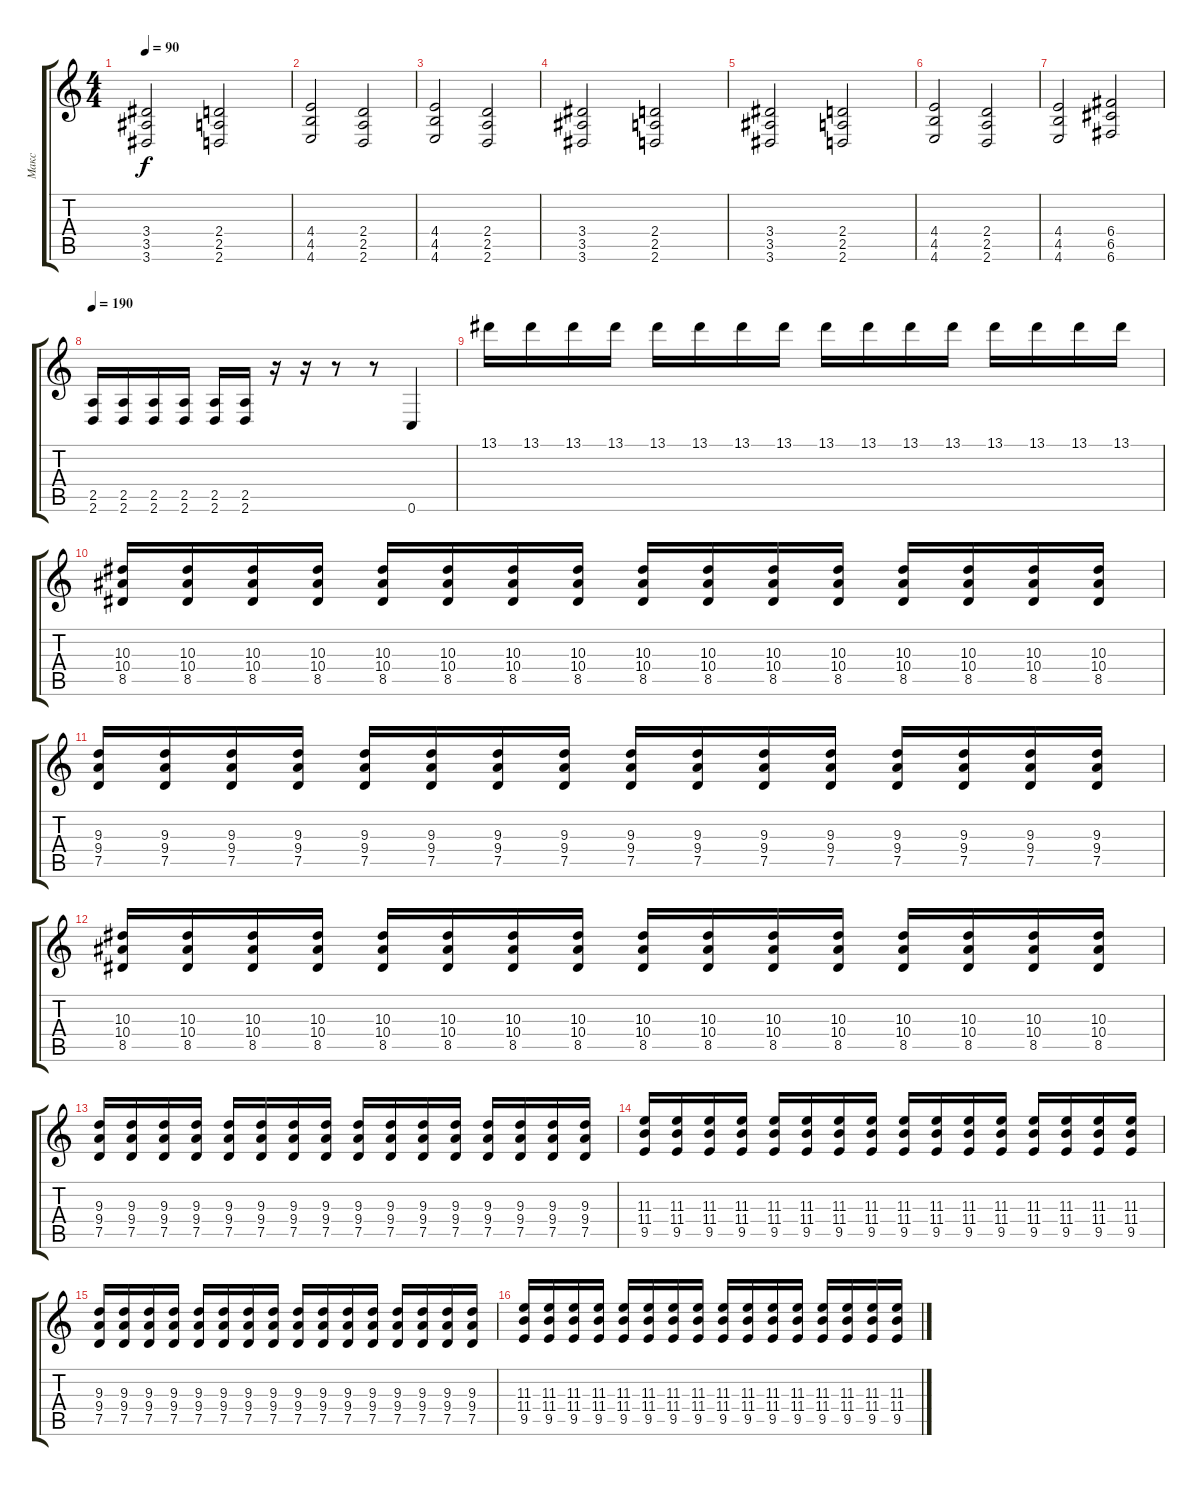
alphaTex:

\track ("Макс" "Макс") {instrument distortionguitar}
\staff {score tabs}
\tuning (D4 A3 F3 C3 G2 C2) {hide}
\ts (4 4)
\tempo 90
\clef g2
\ks c
(3.4 3.5 3.6).2{dy f} (2.4 2.5 2.6).2 |
(4.4 4.5 4.6).2 (2.4 2.5 2.6).2 |
(4.4 4.5 4.6).2 (2.4 2.5 2.6).2 |
(3.4 3.5 3.6).2 (2.4 2.5 2.6).2 |
(3.4 3.5 3.6).2 (2.4 2.5 2.6).2 |
(4.4 4.5 4.6).2 (2.4 2.5 2.6).2 |
(4.4 4.5 4.6).2 (6.4 6.5 6.6).2 |
\tempo 190
(2.5 2.6).16{instrument distortionguitar} (2.5 2.6).16 (2.5 2.6).16 (2.5 2.6).16 (2.5 2.6).16 (2.5 2.6).16 r.16 r.16 r.8 r.8 0.6.4 |
13.1.16 13.1.16 13.1.16 13.1.16 13.1.16 13.1.16 13.1.16 13.1.16 13.1.16 13.1.16 13.1.16 13.1.16 13.1.16 13.1.16 13.1.16 13.1.16 |
(10.3 10.4 8.5).16 (10.3 10.4 8.5).16 (10.3 10.4 8.5).16 (10.3 10.4 8.5).16 (10.3 10.4 8.5).16 (10.3 10.4 8.5).16 (10.3 10.4 8.5).16 (10.3 10.4 8.5).16 (10.3 10.4 8.5).16 (10.3 10.4 8.5).16 (10.3 10.4 8.5).16 (10.3 10.4 8.5).16 (10.3 10.4 8.5).16 (10.3 10.4 8.5).16 (10.3 10.4 8.5).16 (10.3 10.4 8.5).16 |
(9.3 9.4 7.5).16 (9.3 9.4 7.5).16 (9.3 9.4 7.5).16 (9.3 9.4 7.5).16 (9.3 9.4 7.5).16 (9.3 9.4 7.5).16 (9.3 9.4 7.5).16 (9.3 9.4 7.5).16 (9.3 9.4 7.5).16 (9.3 9.4 7.5).16 (9.3 9.4 7.5).16 (9.3 9.4 7.5).16 (9.3 9.4 7.5).16 (9.3 9.4 7.5).16 (9.3 9.4 7.5).16 (9.3 9.4 7.5).16 |
(10.3 10.4 8.5).16 (10.3 10.4 8.5).16 (10.3 10.4 8.5).16 (10.3 10.4 8.5).16 (10.3 10.4 8.5).16 (10.3 10.4 8.5).16 (10.3 10.4 8.5).16 (10.3 10.4 8.5).16 (10.3 10.4 8.5).16 (10.3 10.4 8.5).16 (10.3 10.4 8.5).16 (10.3 10.4 8.5).16 (10.3 10.4 8.5).16 (10.3 10.4 8.5).16 (10.3 10.4 8.5).16 (10.3 10.4 8.5).16 |
(9.3 9.4 7.5).16 (9.3 9.4 7.5).16 (9.3 9.4 7.5).16 (9.3 9.4 7.5).16 (9.3 9.4 7.5).16 (9.3 9.4 7.5).16 (9.3 9.4 7.5).16 (9.3 9.4 7.5).16 (9.3 9.4 7.5).16 (9.3 9.4 7.5).16 (9.3 9.4 7.5).16 (9.3 9.4 7.5).16 (9.3 9.4 7.5).16 (9.3 9.4 7.5).16 (9.3 9.4 7.5).16 (9.3 9.4 7.5).16 |
(11.3 11.4 9.5).16 (11.3 11.4 9.5).16 (11.3 11.4 9.5).16 (11.3 11.4 9.5).16 (11.3 11.4 9.5).16 (11.3 11.4 9.5).16 (11.3 11.4 9.5).16 (11.3 11.4 9.5).16 (11.3 11.4 9.5).16 (11.3 11.4 9.5).16 (11.3 11.4 9.5).16 (11.3 11.4 9.5).16 (11.3 11.4 9.5).16 (11.3 11.4 9.5).16 (11.3 11.4 9.5).16 (11.3 11.4 9.5).16 |
(9.3 9.4 7.5).16 (9.3 9.4 7.5).16 (9.3 9.4 7.5).16 (9.3 9.4 7.5).16 (9.3 9.4 7.5).16 (9.3 9.4 7.5).16 (9.3 9.4 7.5).16 (9.3 9.4 7.5).16 (9.3 9.4 7.5).16 (9.3 9.4 7.5).16 (9.3 9.4 7.5).16 (9.3 9.4 7.5).16 (9.3 9.4 7.5).16 (9.3 9.4 7.5).16 (9.3 9.4 7.5).16 (9.3 9.4 7.5).16 |
(11.3 11.4 9.5).16 (11.3 11.4 9.5).16 (11.3 11.4 9.5).16 (11.3 11.4 9.5).16 (11.3 11.4 9.5).16 (11.3 11.4 9.5).16 (11.3 11.4 9.5).16 (11.3 11.4 9.5).16 (11.3 11.4 9.5).16 (11.3 11.4 9.5).16 (11.3 11.4 9.5).16 (11.3 11.4 9.5).16 (11.3 11.4 9.5).16 (11.3 11.4 9.5).16 (11.3 11.4 9.5).16 (11.3 11.4 9.5).16
